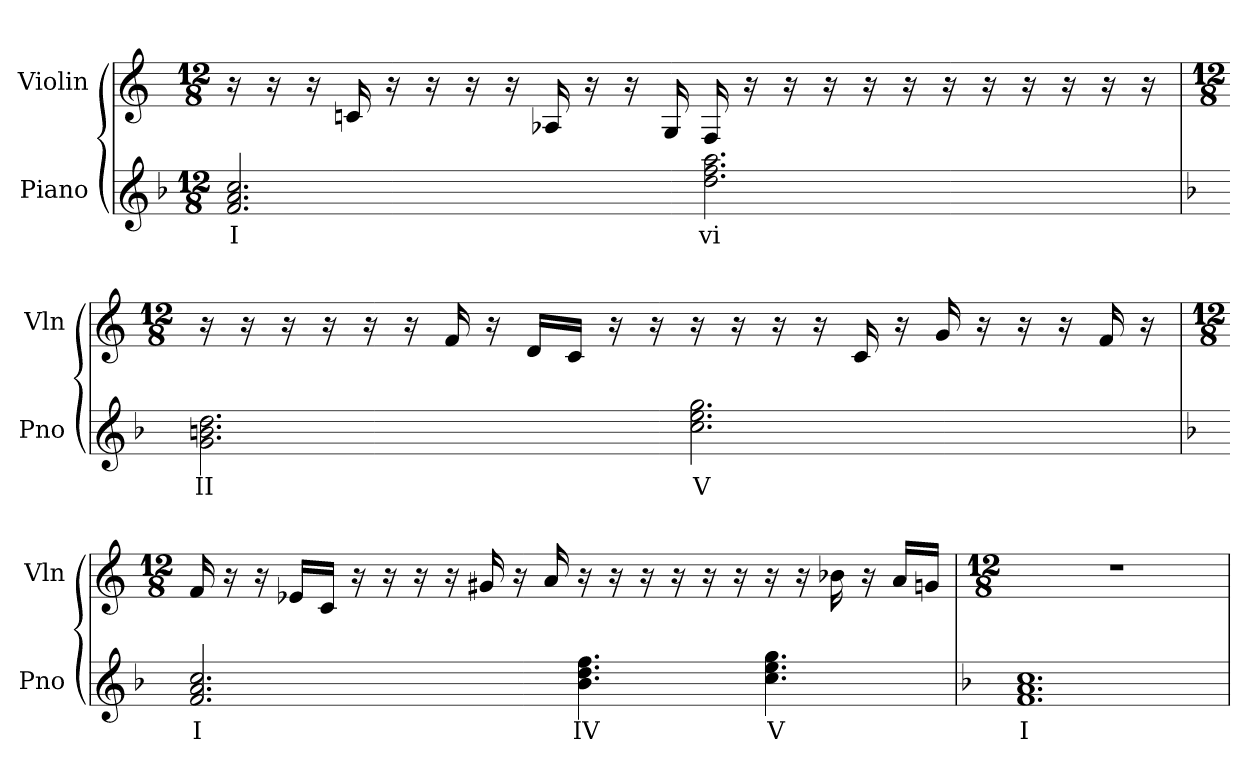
**kern	**text	**kern
*part2	*part2	*part1
*staff2	*staff2	*staff1
*I"Piano	*	*I"Violin
*I'Pno	*	*I'Vln
*k[b-]	*	*
*F:	*	*
*M12/8	*	*M12/8
=	=	=
2.f 2.a 2.cc	I	16r
.	.	16r
.	.	16r
.	.	16cn
.	.	16r
.	.	16r
.	.	16r
.	.	16r
.	.	16A-X
.	.	16r
.	.	16r
.	.	16G
2.dd 2.ff 2.aa	vi	16F
.	.	16r
.	.	16r
.	.	16r
.	.	16r
.	.	16r
.	.	16r
.	.	16r
.	.	16r
.	.	16r
.	.	16r
.	.	16r
=	=	=
*k[b-]	*	*
*F:	*	*
*	*	*M12/8
2.g 2.bn 2.dd	II	16r
.	.	16r
.	.	16r
.	.	16r
.	.	16r
.	.	16r
.	.	16f
.	.	16r
.	.	16dLL
.	.	16cJJ
.	.	16r
.	.	16r
2.cc 2.ee 2.gg	V	16r
.	.	16r
.	.	16r
.	.	16r
.	.	16c
.	.	16r
.	.	16g
.	.	16r
.	.	16r
.	.	16r
.	.	16f
.	.	16r
=	=	=
*k[b-]	*	*
*F:	*	*
*	*	*M12/8
2.f 2.a 2.cc	I	16f
.	.	16r
.	.	16r
.	.	16e-XLL
.	.	16cJJ
.	.	16r
.	.	16r
.	.	16r
.	.	16r
.	.	16g#X
.	.	16r
.	.	16a
4.b- 4.dd 4.ff	IV	16r
.	.	16r
.	.	16r
.	.	16r
.	.	16r
.	.	16r
4.cc 4.ee 4.gg	V	16r
.	.	16r
.	.	16b-X
.	.	16r
.	.	16aLL
.	.	16gnJJ
=	=	=
*k[b-]	*	*
*F:	*	*
*	*	*M12/8
1.f 1.a 1.cc	I	1.r
=	=	=
*-	*-	*-
